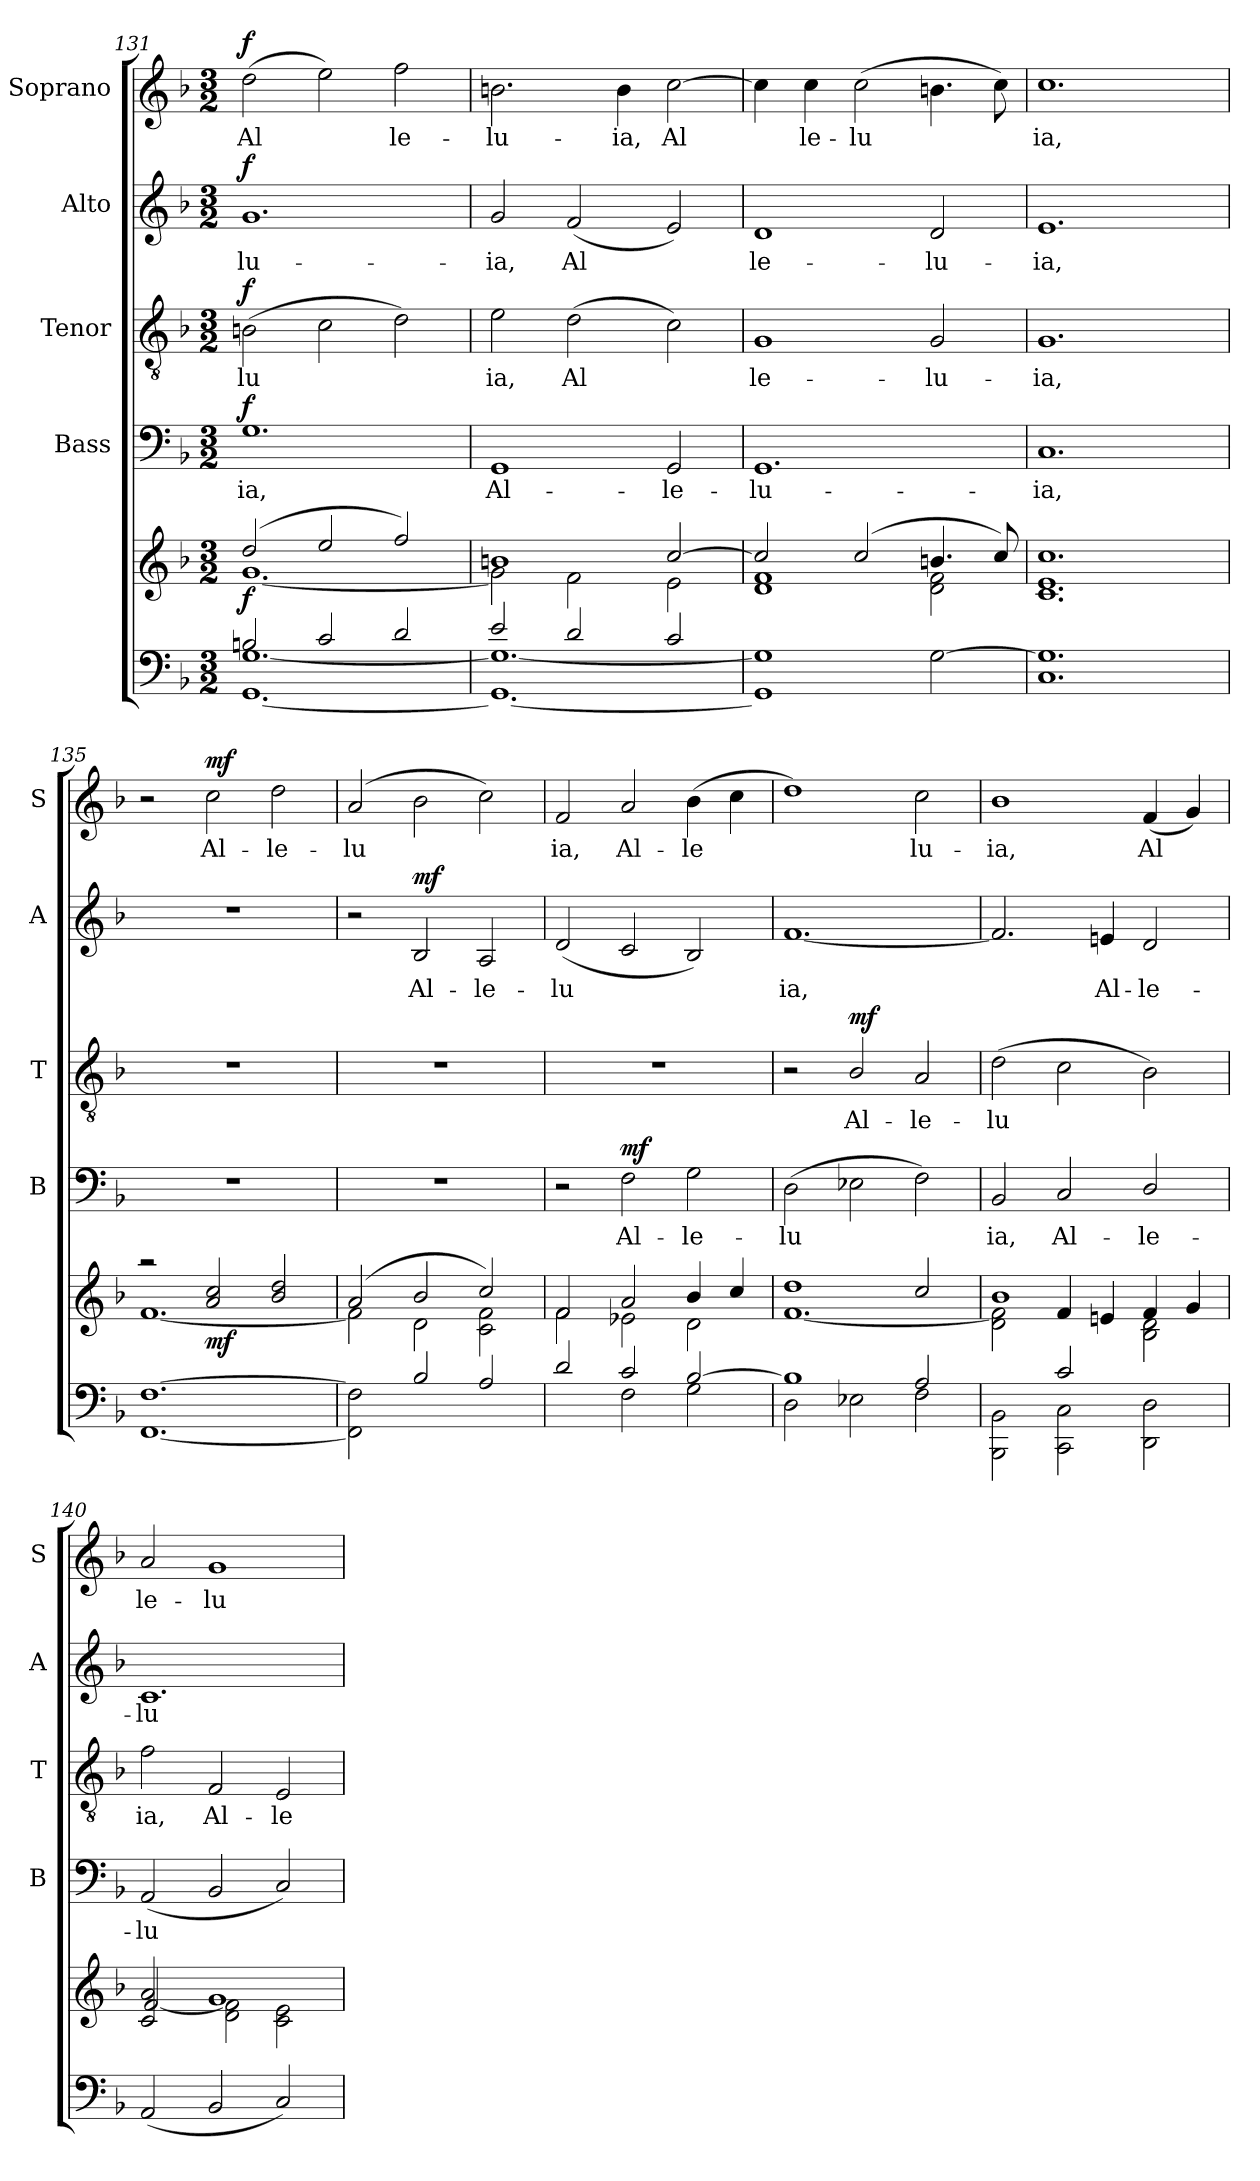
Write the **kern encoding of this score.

**kern	**kern	**dynam	**kern	**text	**dynam	**kern	**text	**dynam	**kern	**text	**dynam	**kern	**text	**dynam
*part6	*part5	*part5	*part4	*part4	*part4	*part3	*part3	*part3	*part2	*part2	*part2	*part1	*part1	*part1
*staff6	*staff5	*staff5	*staff4	*staff4	*staff4	*staff3	*staff3	*staff3	*staff2	*staff2	*staff2	*staff1	*staff1	*staff1
*	*	*	*I"Bass	*	*	*I"Tenor	*	*	*I"Alto	*	*	*I"Soprano	*	*
*	*	*	*I'B	*	*	*I'T	*	*	*I'A	*	*	*I'S	*	*
*clefF4	*clefG2	*	*clefF4	*	*	*clefGv2	*	*	*clefG2	*	*	*clefG2	*	*
*k[b-]	*k[b-]	*	*k[b-]	*	*	*k[b-]	*	*	*k[b-]	*	*	*k[b-]	*	*
*F:	*F:	*	*F:	*	*	*F:	*	*	*F:	*	*	*F:	*	*
*M3/2	*M3/2	*	*M3/2	*	*	*M3/2	*	*	*M3/2	*	*	*M3/2	*	*
=131	=131	=131	=131	=131	=131	=131	=131	=131	=131	=131	=131	=131	=131	=131
*^	*^	*	*	*	*	*	*	*	*	*	*	*	*	*
!	!	!	!	!LO:DY:b	!	!LO:LY:b	!LO:DY:b	!	!LO:LY:b	!LO:DY:b	!	!LO:LY:b	!LO:DY:b	!	!LO:LY:b	!LO:DY:b
2Bn/	[<1.GG [<1.G	(>2dd/	[<1.g	f	1.G	ia,	f	(>2Bn\	lu­	f	1.g	lu-	f	(>2dd\	Al­	f
2c/	.	2ee/	.	.	.	.	.	2c\	.	.	.	.	.	2ee\)	.	.
!	!	!	!	!	!	!	!	!	!	!	!	!	!	!	!LO:LY:b	!
2d/	.	2ff/)	.	.	.	.	.	2d\)	.	.	.	.	.	2ff\	le-	.
=132	=132	=132	=132	=132	=132	=132	=132	=132	=132	=132	=132	=132	=132	=132	=132	=132
!	!	!	!	!	!	!LO:LY:b	!	!	!LO:LY:b	!	!	!LO:LY:b	!	!	!LO:LY:b	!
2e/	1.GG_ 1.G_	1bn	2g\]	.	1GG	Al-	.	2e\	ia,	.	2g/	-ia,	.	2.bn\	-lu-	.
!	!	!	!	!	!	!	!	!	!LO:LY:b	!	!	!LO:LY:b	!	!	!	!
2d/	.	.	2f\	.	.	.	.	(>2d\	Al­	.	(<2f/	Al­	.	.	.	.
!	!	!	!	!	!	!	!	!	!	!	!	!	!	!	!LO:LY:b	!
.	.	.	.	.	.	.	.	.	.	.	.	.	.	4b\	-ia,	.
!	!	!	!	!	!	!LO:LY:b	!	!	!	!	!	!	!	!	!LO:LY:b	!
2c/	.	[>2cc/	2e\	.	2GG/	-le-	.	2c\)	.	.	2e/)	.	.	[2cc\	Al­	.
=133	=133	=133	=133	=133	=133	=133	=133	=133	=133	=133	=133	=133	=133	=133	=133	=133
!	!	!	!	!	!	!LO:LY:b	!	!	!LO:LY:b	!	!	!LO:LY:b	!	!	!	!
1ryy	1GG] 1G]	2cc/]	1d 1f	.	1.GG	-lu-	.	1G	le-	.	1d	le-	.	4cc\]	.	.
!	!	!	!	!	!	!	!	!	!	!	!	!	!	!	!LO:LY:b	!
.	.	.	.	.	.	.	.	.	.	.	.	.	.	4cc\	le-	.
!	!	!	!	!	!	!	!	!	!	!	!	!	!	!	!LO:LY:b	!
.	.	(>2cc/	.	.	.	.	.	.	.	.	.	.	.	(>2cc\	-lu­	.
!	!	!	!	!	!	!	!	!	!LO:LY:b	!	!	!LO:LY:b	!	!	!	!
2ryy	[2G\	4.bn/	2d\ 2f\	.	.	.	.	2G/	-lu-	.	2d/	-lu-	.	4.bn\	.	.
.	.	8cc/)	.	.	.	.	.	.	.	.	.	.	.	8cc\)	.	.
=134	=134	=134	=134	=134	=134	=134	=134	=134	=134	=134	=134	=134	=134	=134	=134	=134
!	!	!	!	!	!	!LO:LY:b	!	!	!LO:LY:b	!	!	!LO:LY:b	!	!	!LO:LY:b	!
1ryy	1.C 1.G]	1.cc	1.c 1.e	.	1.C	-ia,	.	1.G	-ia,	.	1.e	-ia,	.	1.cc	ia,	.
2ryy	.	.	.	.	.	.	.	.	.	.	.	.	.	.	.	.
!!LO:PB:g=z
=135	=135	=135	=135	=135	=135	=135	=135	=135	=135	=135	=135	=135	=135	=135	=135	=135
1ryy	[1.FF [1.F	2raa	[<1.f	.	1.r	.	.	1.r	.	.	1.r	.	.	2r	.	.
!	!	!	!	!LO:DY:b	!	!	!	!	!	!	!	!	!	!	!LO:LY:b	!LO:DY:b
.	.	2a/ 2cc/	.	mf	.	.	.	.	.	.	.	.	.	2cc\	Al-	mf
!	!	!	!	!	!	!	!	!	!	!	!	!	!	!	!LO:LY:b	!
2ryy	.	2b-/ 2dd/	.	.	.	.	.	.	.	.	.	.	.	2dd\	-le-	.
=136	=136	=136	=136	=136	=136	=136	=136	=136	=136	=136	=136	=136	=136	=136	=136	=136
!	!	!	!	!	!	!	!	!	!	!	!	!	!	!	!LO:LY:b	!
2ryy	2FF\] 2F\]	(>2a/	2f\]	.	1.r	.	.	1.r	.	.	2r	.	.	(>2a/	-lu­	.
!	!	!	!	!	!	!	!	!	!	!	!	!LO:LY:b	!LO:DY:b	!	!	!
2B-/	2ryy	2b-/	2d\	.	.	.	.	.	.	.	2B-/	Al-	mf	2b-\	.	.
!	!	!	!	!	!	!	!	!	!	!	!	!LO:LY:b	!	!	!	!
2A/	2ryy	2cc/)	2c\ 2f\	.	.	.	.	.	.	.	2A/	-le-	.	2cc\)	.	.
=137	=137	=137	=137	=137	=137	=137	=137	=137	=137	=137	=137	=137	=137	=137	=137	=137
!	!	!	!	!	!	!	!	!	!	!	!	!LO:LY:b	!	!	!LO:LY:b	!
2d/	2ryy	2f/	2f\	.	2r	.	.	1.r	.	.	(<2d/	-lu	.	2f/	ia,	.
!	!	!	!	!	!	!LO:LY:b	!LO:DY:b	!	!	!	!	!	!	!	!LO:LY:b	!
2c/	2F\	2a/	2e-X\	.	2F\	Al-	mf	.	.	.	2c/	.	.	2a/	Al-	.
!	!	!	!	!	!	!LO:LY:b	!	!	!	!	!	!	!	!	!LO:LY:b	!
[>2B-/	2G\	4b-/	2d\	.	2G\	-le-	.	.	.	.	2B-/)	.	.	(>4b-\	-le­	.
.	.	4cc/	.	.	.	.	.	.	.	.	.	.	.	4cc\	.	.
=138	=138	=138	=138	=138	=138	=138	=138	=138	=138	=138	=138	=138	=138	=138	=138	=138
!	!	!	!	!	!	!LO:LY:b	!	!	!	!	!	!LO:LY:b	!	!	!	!
1B-]	2D\	1dd	[<1.f	.	(>2D\	-lu	.	2r	.	.	[1.f	ia,	.	1dd)	.	.
!	!	!	!	!	!	!	!	!	!LO:LY:b	!LO:DY:b	!	!	!	!	!	!
.	2E-X\	.	.	.	2E-X\	.	.	2B-/	Al-	mf	.	.	.	.	.	.
!	!	!	!	!	!	!	!	!	!LO:LY:b	!	!	!	!	!	!LO:LY:b	!
2A/	2F\	2cc/	.	.	2F\)	.	.	2A/	-le-	.	.	.	.	2cc\	lu-	.
=139	=139	=139	=139	=139	=139	=139	=139	=139	=139	=139	=139	=139	=139	=139	=139	=139
!	!	!	!	!	!	!LO:LY:b	!	!	!LO:LY:b	!	!	!	!	!	!LO:LY:b	!
2ryy	2BBB-\ 2BB-\	1b-	2d\ 2f\]	.	2BB-/	ia,	.	(>2d\	-lu­	.	2.f/]	.	.	1b-	-ia,	.
!	!	!	!	!	!	!LO:LY:b	!	!	!	!	!	!	!	!	!	!
2c/	2CC\ 2C\	.	4f/	.	2C/	Al-	.	2c\	.	.	.	.	.	.	.	.
!	!	!	!	!	!	!	!	!	!	!	!	!LO:LY:b	!	!	!	!
.	.	.	4eni/	.	.	.	.	.	.	.	4eni/	Al-	.	.	.	.
!	!	!	!	!	!	!LO:LY:b	!	!	!	!	!	!LO:LY:b	!	!	!LO:LY:b	!
2ryy	2DD\ 2D\	4f/	2B-\ 2d\	.	2D/	-le-	.	2B-\)	.	.	2d/	-le-	.	(<4f/	Al­	.
.	.	4g/	.	.	.	.	.	.	.	.	.	.	.	4g/)	.	.
=140	=140	=140	=140	=140	=140	=140	=140	=140	=140	=140	=140	=140	=140	=140	=140	=140
!	!	!	!	!	!	!LO:LY:b	!	!	!LO:LY:b	!	!	!LO:LY:b	!	!	!LO:LY:b	!
1ryy	(<2AA/	2c/ 2a/	[>2f/	.	(<2AA/	-lu	.	2f\	ia,	.	1.c	-lu-	.	2a/	le-	.
!	!	!	!	!	!	!	!	!	!LO:LY:b	!	!	!	!	!	!LO:LY:b	!
.	2BB-/	1g	2d\ 2f\]	.	2BB-/	.	.	2F/	Al-	.	.	.	.	1g	-lu-	.
!	!	!	!	!	!	!	!	!	!LO:LY:b	!	!	!	!	!	!	!
2ryy	2C/)	.	2c\ 2e\	.	2C/)	.	.	2E/	-le-	.	.	.	.	.	.	.
*v	*v	*	*	*	*	*	*	*	*	*	*	*	*	*	*	*
*	*v	*v	*	*	*	*	*	*	*	*	*	*	*	*	*
=	=	=	=	=	=	=	=	=	=	=	=	=	=	=
*-	*-	*-	*-	*-	*-	*-	*-	*-	*-	*-	*-	*-	*-	*-
